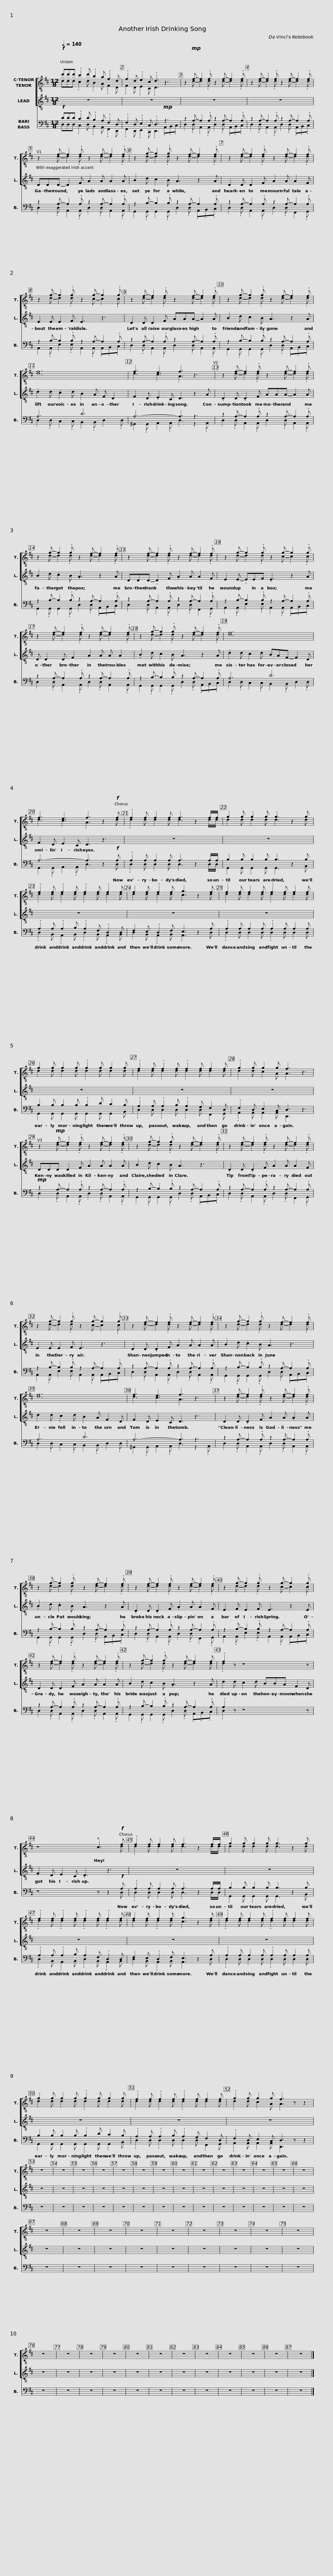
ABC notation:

X:1
%%score [ ( 1 2 ) 3 ] ( 4 5 )
L:1/8
Q:3/8=140
M:12/8
I:linebreak $
K:D
V:1 treble-8
V:2 treble-8
V:3 treble-8
V:4 bass
V:5 bass
V:1
!f! d'd'd' .c'2 d' .b2 a .f2 d | .f2 d .e2 c .d3 z3 | z2!mp! f- f2 .f z2 f- f2 .f |$ z2 f- f2 .f z2 f- f2 .f | z2 f- f2 .f z2 f- f2 .f |$ %5
 z2 g- g2 .g z2 f- f2 .f | z2 f- f2 .f z2 f- f2 .f |$ z2 g- g2 .g z2 g- g2 .g | z2 f- f2 .f z2 f- f2 .f |$ z2 g- g2 .g z2 f- f2 .f | %10
 f12 |$ f3 e3 f3 z3 | z2 f- f2 .f z2 f- f2 .f |$ z2 g- g2 .g z2 f- f2 .f | z2 f- f2 .f z2 f- f2 .f |$ %15
 z2 g- g2 .g z2 g- g2 .g | z2 f- f2 .f z2 f- f2 .f |$ z2 g- g2 .g z2 f- f2 .f | f12 | f3 e3 f3 z2!f! f |$ %20
 .f2 f f2 f f3 z2 f/f/ | g2 g g2 g g3 z2 g |$ .f2 f .f2 f .f2 f .f2 f | f2 f .f2 f g3 z2 f |$ .f2 f f2 f .f2 f f2 f | %25
 g2 g g2 g .g2 g g2 g |$ .f2 f .f2 f .f2 f f2 f | .g2 g g2 g f3 z3 |$ z2!mp! f- f2 .f z2 f- f2 .f | z2 g- g2 .g z2 f- f2 .f |$ %30
 z2 f- f2 .f z2 f- f2 .f | z2 g- g2 .g z2 g- g2 .g |$ z2 f- f2 .f z2 f- f2 .f | z2 g- g2 .g z2 f- f2 .f |$ f12 | %35
 f3 e3 f3 z3 | z2 f- f2 .f z2 f- f2 .f |$ z2 g- g2 .g z2 f- f2 .f | z2 f- f2 .f z2 f- f2 .f |$ z2 g- g2 .g z2 g- g2 .g | %40
 z2 f- f2 .f z2 f- f2 .f |$ z2 g- g2 .g z2 f- f2 f | .f2 z z8 z |$ z8 !^!c3!f! f | .f2 f f2 f f3 z2 f/f/ | %45
 g2 g g2 g g3 z2 g |$ .f2 f .f2 f .f2 f .f2 f | f2 f .f2 f g3 z2 f |$ .f2 f f2 f .f2 f f2 f | g2 g g2 g .g2 g g2 g |$ %50
 .f2 f .f2 f .f2 f f2 f | .g2 g g2 g f3 z z2 | z12 | z12 | z12 | %55
 z12 | z12 |$ z12 | z12 | z12 | %60
 z12 | z12 | z12 | z12 | z12 | %65
 z12 | z12 | z12 | z12 | z12 | %70
 z12 | z12 | z12 | z12 |$ z12 | %75
 z12 | z12 | z12 | z12 | z12 | %80
 z12 | z12 | z12 | z12 | z12 | %85
 z12 | z12 |] %87
V:2
 ddd .c2 d .B2 A .F2 D | .F2 D .E2 C .D3 x3 | x2 d- d2 .d x2 d- d2 .d |$ x2 d- d2 .d x2 d- d2 .d | x2 d- d2 .d x2 d- d2 .d |$ %5
 x2 d- d2 .d x2 d- d2 .d | x2 d- d2 .d x2 d- d2 .d |$ x2 d- d2 .d x2 c- c2 .c | x2 d- d2 .d x2 d- d2 .d |$ x2 d- d2 .d x2 d- d2 .d | %10
 d12 |$ d3 c3 A3 x3 | x2 d- d2 .d x2 d- d2 .d |$ x2 d- d2 .d x2 d- d2 .d | x2 d- d2 .d x2 d- d2 .d |$ %15
 x2 d- d2 .d x2 c- c2 .c | x2 d- d2 .d x2 d- d2 .d |$ x2 d- d2 .d x2 d- d2 .d | d12 | d3 c3 A3 x2 d |$ %20
 .d2 d d2 d d3 x2 d/d/ | d2 d d2 d d3 x2 d |$ .d2 d .d2 d .d2 d .d2 d | d2 d .d2 d c3 x2 d |$ .d2 d d2 d .d2 d d2 d | %25
 d2 d d2 d .d2 d d2 d |$ .d2 d .d2 d .d2 d d2 d | .d2 d c2 A A3 x3 |$ x2 d- d2 .d x2 d- d2 .d | x2 d- d2 .d x2 d- d2 .d |$ %30
 x2 d- d2 .d x2 d- d2 .d | x2 d- d2 .d x2 c- c2 .c |$ x2 d- d2 .d x2 d- d2 .d | x2 d- d2 .d x2 d- d2 .d |$ d12 | %35
 d3 c3 A3 x3 | x2 d- d2 .d x2 d- d2 .d |$ x2 d- d2 .d x2 d- d2 .d | x2 d- d2 .d x2 d- d2 .d |$ x2 d- d2 .d x2 c- c2 .c | %40
 x2 d- d2 .d x2 d- d2 .d |$ x2 d- d2 .d x2 d- d2 d | .d2 x10 |$ x11 d | .d2 d d2 d d3 x2 d/d/ | %45
 d2 d d2 d d3 x2 d |$ .d2 d .d2 d .d2 d .d2 d | d2 d .d2 d c3 x2 d |$ .d2 d d2 d .d2 d d2 d | d2 d d2 d .d2 d d2 d |$ %50
 .d2 d .d2 d .d2 d d2 d | .d2 d c2 A A3 x3 | x12 | x12 | x12 | %55
 x12 | x12 |$ x12 | x12 | x12 | %60
 x12 | x12 | x12 | x12 | x12 | %65
 x12 | x12 | x12 | x12 | x12 | %70
 x12 | x12 | x12 | x12 |$ x12 | %75
 x12 | x12 | x12 | x12 | x12 | %80
 x12 | x12 | x12 | x12 | x12 | %85
 x12 | x12 |] %87
V:3
 z12 | z12 | z12 |$ z12 | DDD- D2 F A2 A A2 A |$ %5
 B2 d c2 B A3 z2 A | D2 D D2 F A2 A A2 F |$ E2 E E2 F E3 z3 | D2 D D2 F AAA- A2 A |$ B2 d c2 B A3 z2 A | %10
 .d2 d .c2 d B2 A F D2 |$ F2 D .E2 C D3 z2 A | .D2 D .D2 F AAA- A2 A |$ B2 d .c2 B .A3 z2 A | DDD- .D2 F .A2 A A2 F |$ %15
 E2 E- .EEF .E3 z2 A | D D2 D F2 A2 A A A2 |$ .B2 d c2 B A3 z2 A | .d2 d c2 d BAF- F2 D | F2 D E2 C D3 z3 |$ %20
 z12 | z12 |$ z12 | z12 |$ z12 | %25
 z12 |$ z12 | z12 |$ DDD D2 F A2 A A2 A | B2 d c2 B A3 z3 |$ %30
 .D2 D .D2 F A2 A A2 F | E2 E E2 F E3 z3 |$ D2 D .D2 F A2 A A2 A | B2 d .c2 B A3 z3 |$ d2 d c2 d B2 A F2 D | %35
 F2 D E2 C D3 z3 | D2 D .D2 F A2 A .A2 A |$ .B2 d .c2 B A3 z2 A | .D2 D .D2 F .A2 A A2 F |$ E2 F E2 F E3 z2 E | %40
 D2 D D2 F A2 A A2 A |$ B2 d c2 B .A3 z2 A | d2 d c2 d BBA F2 D |$ .F2 D E2 C .D3 z3 | z12 | %45
 z12 |$ z12 | z12 |$ z12 | z12 |$ %50
 z12 | z12 | z12 | z12 | z12 | %55
 z12 | z12 |$ z12 | z12 | z12 | %60
 z12 | z12 | z12 | z12 | z12 | %65
 z12 | z12 | z12 | z12 | z12 | %70
 z12 | z12 | z12 | z12 |$ z12 | %75
 z12 | z12 | z12 | z12 | z12 | %80
 z12 | z12 | z12 | z12 | z12 | %85
 z12 | z12 |] %87
V:4
!f! DDD .C2 D .B,2 A, .F,2 D, | .F,2 D, .E,2 C, .D,3!mp! z3 | z2 A,- A,2 .A, z2 A,- A,2 .A, |$ z2 A,- A,2 .A, z2 A,- A,2 .A, | z2 A,- A,2 .A, z2 A,- A,2 .A, |$ %5
 z2 B,- B,2 .B, z2 A,- A,2 .A, | z2 A,- A,2 .A, z2 A,- A,2 .A, |$ z2 B,- B,2 .B, z2 A,- A,2 .A, | z2 A,- A,2 .A, z2 A,- A,2 .A, |$ z2 B,- B,2 .B, z2 A,- A,2 .A, | %10
 A,6 D6 |$ A,6- A,3 z3 | z2 A,- A,2 .A, z2 A,- A,2 .A, |$ z2 B,- B,2 .B, z2 A,- A,2 .A, | z2 A,- A,2 .A, z2 A,- A,2 .A, |$ %15
 z2 B,- B,2 .B, z2 A,- A,2 .A, | z2 A,- A,2 .A, z2 A,- A,2 .A, |$ z2 B,- B,2 .B, z2 A,- A,2 .A, | A,6 D6 | A,6- A,3 z2!f! A, |$ %20
 .A,2 A, A,2 A, A,3 z2 A,/A,/ | B,2 B, B,2 B, B,3 z2 B, |$ .A,2 A, .A,2 B, .A,2 F, .D,2 D, | F,2 E, .D,2 F, E,3 z2 A, |$ .A,2 A, A,2 A, .A,2 A, A,2 A, | %25
 B,2 B, B,2 B, .B,2 D C2 B, |$ .A,2 A, .A,2 B, .A,2 G, F,2 D, | .F,2 D, E,2 C, D,3 z3 |$!mp! z2 A,- A,2 .A, z2 A,- A,2 .A, | z2 B,- B,2 .B, z2 A,- A,2 .A, |$ %30
 z2 A,- A,2 .A, z2 A,- A,2 .A, | z2 B,- B,2 .B, z2 A,- A,2 .A, |$ z2 A,- A,2 .A, z2 A,- A,2 .A, | z2 B,- B,2 .B, z2 A,- A,2 .A, |$ A,6 D6 | %35
 A,6- A,3 z3 | z2 A,- A,2 .A, z2 A,- A,2 .A, |$ z2 B,- B,2 .B, z2 A,- A,2 .A, | z2 A,- A,2 .A, z2 A,- A,2 .A, |$ z2 B,- B,2 .B, z2 A,- A,2 .A, | %40
 z2 A,- A,2 .A, z2 A,- A,2 .A, |$ z2 B,- B,2 .B, z2 A,- A,2 .A, | .A,2 z z8 z |$ z8 z z2!f! A, | .A,2 A, A,2 A, A,3 z2 A,/A,/ | %45
 B,2 B, B,2 B, B,3 z2 B, |$ .A,2 A, .A,2 B, .A,2 F, .D,2 D, | F,2 E, .D,2 F, E,3 z2 A, |$ .A,2 A, A,2 A, .A,2 A, A,2 A, | B,2 B, B,2 B, .B,2 D C2 B, |$ %50
 .A,2 A, .A,2 B, .A,2 G, F,2 D, | .F,2 D, E,2 C, D,3 z z2 | z12 | z12 | z12 | %55
 z12 | z12 |$ z12 | z12 | z12 | %60
 z12 | z12 | z12 | z12 | z12 | %65
 z12 | z12 | z12 | z12 | z12 | %70
 z12 | z12 | z12 | z12 |$ z12 | %75
 z12 | z12 | z12 | z12 | z12 | %80
 z12 | z12 | z12 | z12 | z12 | %85
 z12 | z12 |] %87
V:5
 D,D,D, .C,2 D, .B,,2 A,, .F,,2 D,, | .F,,2 D,, .E,,2 C,, .D,,3 .A,,.B,,.C, | D,2 .D, A,,2 .A,, D,2 .D, .A,,.B,,.C, |$ D,2 .D, A,,2 .A,, D,2 .D, .A,,.B,,.C, | D,2 .D, A,,2 .A,, D,2 .D, A,,2 .A,, |$ %5
 G,,2 .G,, G,,2 .G,, D,2 .D, .A,,.B,,.C, | D,2 .D, A,,2 .A,, D,2 .D, F,,2 .G,, |$ A,,2 .A,, E,2 .E, A,,2 .A,, .A,,.B,,.C, | D,2 .D, A,,2 .A,, D,2 .D, A,,2 .A,, |$ G,,2 .G,, G,,2 .G,, D,2 .D, .A,,.B,,.C, | %10
 D,2 .D, C,2 .C, B,,2 .B,, D,2 .D, |$ ^G,,2 .G,, A,,2 .A,, D,3 z2 .A,, | D,2 .D, A,,2 .A,, D,2 .D, A,,2 .A,, |$ G,,2 .G,, G,,2 .G,, D,2 .D, .A,,.B,,.C, | D,2 .D, A,,2 .A,, D,2 .D, F,,2 .G,, |$ %15
 A,,2 .A,, E,2 .E, A,,2 .A,, .A,,.B,,.C, | D,2 .D, A,,2 .A,, D,2 .D, A,,2 .A,, |$ G,,2 .G,, G,,2 .G,, D,2 .D, .A,,.B,,.C, | D,2 .D, C,2 .C, B,,2 .B,, D,2 .D, | G,,2 .G,, A,,2 .A,, D,3 x2 D, |$ %20
 .D,2 D, D,2 D, D,3 x2 D,/D,/ | G,,2 G,, G,,2 G,, G,,3 x2 B,, |$ .D,2 B,, .A,,2 B,, .D,2 B,, .A,,2 B,, | D,2 B,, .A,,2 B,, A,,3 x2 D, |$ .D,2 D, D,2 D, .D,2 D, D,2 D, | %25
 G,,2 G,, G,,2 G,, .G,,2 G,, G,,2 B,, |$ .D,2 D, .D,2 D, .D,2 D, F,,2 G,, | .A,,2 A,, A,,2 A,, D,,3 x3 |$ D,2 .D, A,,2 .A,, D,2 .D, A,,2 .A,, | G,,2 .G,, G,,2 .G,, D,2 .D, .A,,.B,,.C, |$ %30
 D,2 .D, A,,2 .A,, D,2 .D, F,,2 .G,, | A,,2 .A,, E,2 .E, A,,2 .A,, .A,,.B,,.C, |$ D,2 .D, A,,2 .A,, D,2 .D, A,,2 .A,, | G,,2 .G,, G,,2 .G,, D,2 .D, .A,,.B,,.C, |$ D,2 .D, C,2 .C, B,,2 .B,, D,2 .D, | %35
 ^G,,2 .G,, A,,2 .A,, D,3 z2 .A,, | D,2 .D, A,,2 .A,, D,2 .D, A,,2 .A,, |$ G,,2 .G,, G,,2 .G,, D,2 .D, .A,,.B,,.C, | D,2 .D, A,,2 .A,, D,2 .D, F,,2 .G,, |$ A,,2 .A,, E,2 .E, A,,2 .A,, .A,,.B,,.C, | %40
 D,2 .D, A,,2 .A,, D,2 .D, A,,2 .A,, |$ G,,2 .G,, G,,2 .G,, D,2 .D, .A,,.B,,.C, | .D,2 x10 |$ x11 D, | .D,2 D, D,2 D, D,3 x2 D,/D,/ | %45
 G,,2 G,, G,,2 G,, G,,3 x2 B,, |$ .D,2 B,, .A,,2 B,, .D,2 B,, .A,,2 B,, | D,2 B,, .A,,2 B,, A,,3 x2 D, |$ .D,2 D, D,2 D, .D,2 D, D,2 D, | G,,2 G,, G,,2 G,, .G,,2 G,, G,,2 B,, |$ %50
 .D,2 D, .D,2 D, .D,2 D, F,,2 G,, | .A,,2 A,, A,,2 A,, D,,3 z z2 | x12 | x12 | x12 | %55
 x12 | x12 |$ x12 | x12 | x12 | %60
 x12 | x12 | x12 | x12 | x12 | %65
 x12 | x12 | x12 | x12 | x12 | %70
 x12 | x12 | x12 | x12 |$ x12 | %75
 x12 | x12 | x12 | x12 | x12 | %80
 x12 | x12 | x12 | x12 | x12 | %85
 x12 | x12 |] %87
